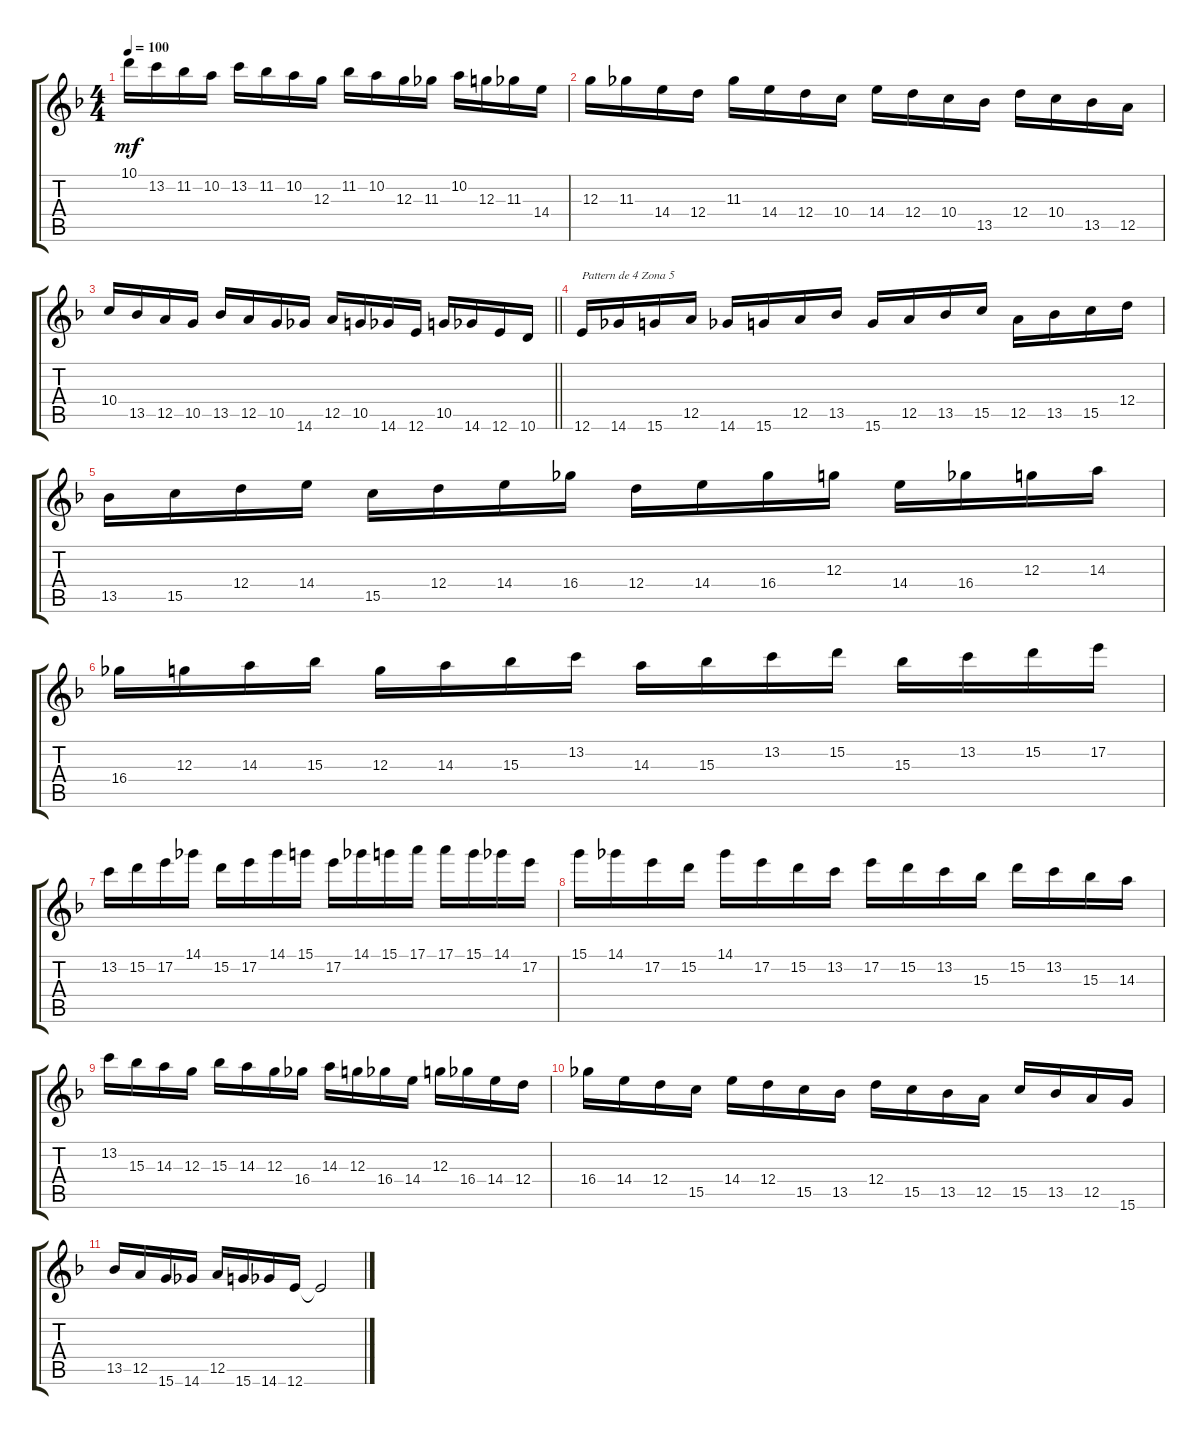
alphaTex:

\track "" {instrument acousticguitarsteel}
\staff {score tabs}
\tuning (E4 B3 G3 D3 A2 E2) {hide}
\ts (4 4)
\tempo 100
\clef g2
\ks dminor
10.1.16{dy mf} 13.2.16 11.2.16 10.2.16 13.2.16 11.2.16 10.2.16 12.3.16 11.2.16 10.2.16 12.3.16 11.3.16 10.2.16 12.3.16 11.3.16 14.4.16 |
12.3.16 11.3.16 14.4.16 12.4.16 11.3.16 14.4.16 12.4.16 10.4.16 14.4.16 12.4.16 10.4.16 13.5.16 12.4.16 10.4.16 13.5.16 12.5.16 |
\barLineRight lightlight
10.4.16 13.5.16 12.5.16 10.5.16 13.5.16 12.5.16 10.5.16 14.6.16 12.5.16 10.5.16 14.6.16 12.6.16 10.5.16 14.6.16 12.6.16 10.6.16 |
12.6.16{txt "Pattern de 4 Zona 5"} 14.6.16 15.6.16 12.5.16 14.6.16 15.6.16 12.5.16 13.5.16 15.6.16 12.5.16 13.5.16 15.5.16 12.5.16 13.5.16 15.5.16 12.4.16 |
13.5.16 15.5.16 12.4.16 14.4.16 15.5.16 12.4.16 14.4.16 16.4.16 12.4.16 14.4.16 16.4.16 12.3.16 14.4.16 16.4.16 12.3.16 14.3.16 |
16.4.16 12.3.16 14.3.16 15.3.16 12.3.16 14.3.16 15.3.16 13.2.16 14.3.16 15.3.16 13.2.16 15.2.16 15.3.16 13.2.16 15.2.16 17.2.16 |
13.2.16 15.2.16 17.2.16 14.1.16 15.2.16 17.2.16 14.1.16 15.1.16 17.2.16 14.1.16 15.1.16 17.1.16 17.1.16 15.1.16 14.1.16 17.2.16 |
15.1.16 14.1.16 17.2.16 15.2.16 14.1.16 17.2.16 15.2.16 13.2.16 17.2.16 15.2.16 13.2.16 15.3.16 15.2.16 13.2.16 15.3.16 14.3.16 |
13.2.16 15.3.16 14.3.16 12.3.16 15.3.16 14.3.16 12.3.16 16.4.16 14.3.16 12.3.16 16.4.16 14.4.16 12.3.16 16.4.16 14.4.16 12.4.16 |
16.4.16 14.4.16 12.4.16 15.5.16 14.4.16 12.4.16 15.5.16 13.5.16 12.4.16 15.5.16 13.5.16 12.5.16 15.5.16 13.5.16 12.5.16 15.6.16 |
13.5.16 12.5.16 15.6.16 14.6.16 12.5.16 15.6.16 14.6.16 12.6.16 12.6{t}.2
